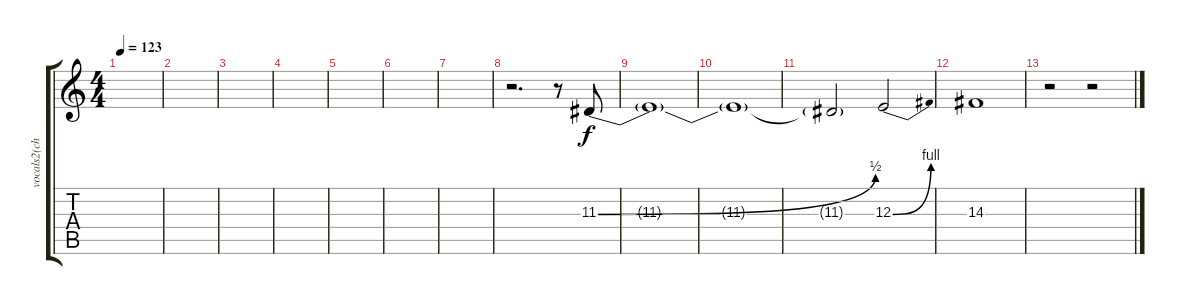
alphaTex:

\track ("vocals2(chorus only)" "vocals2(ch") {instrument choiraahs}
\staff {score tabs}
\tuning (Db4 Ab3 E3 B2 Gb2 B1) {hide}
\ts (4 4)
\tempo 123
\clef g2
\ks c
|
|
|
|
|
|
|
r.2{d} r.8 11.3{be (bend 0 0 60 2)}.8 |
11.3{t}.1 |
11.3{t}.1 |
11.3{t}.2 12.3{be (bend 0 0 60 4)}.2 |
14.3.1{volume 0} |
r.2 r.2
